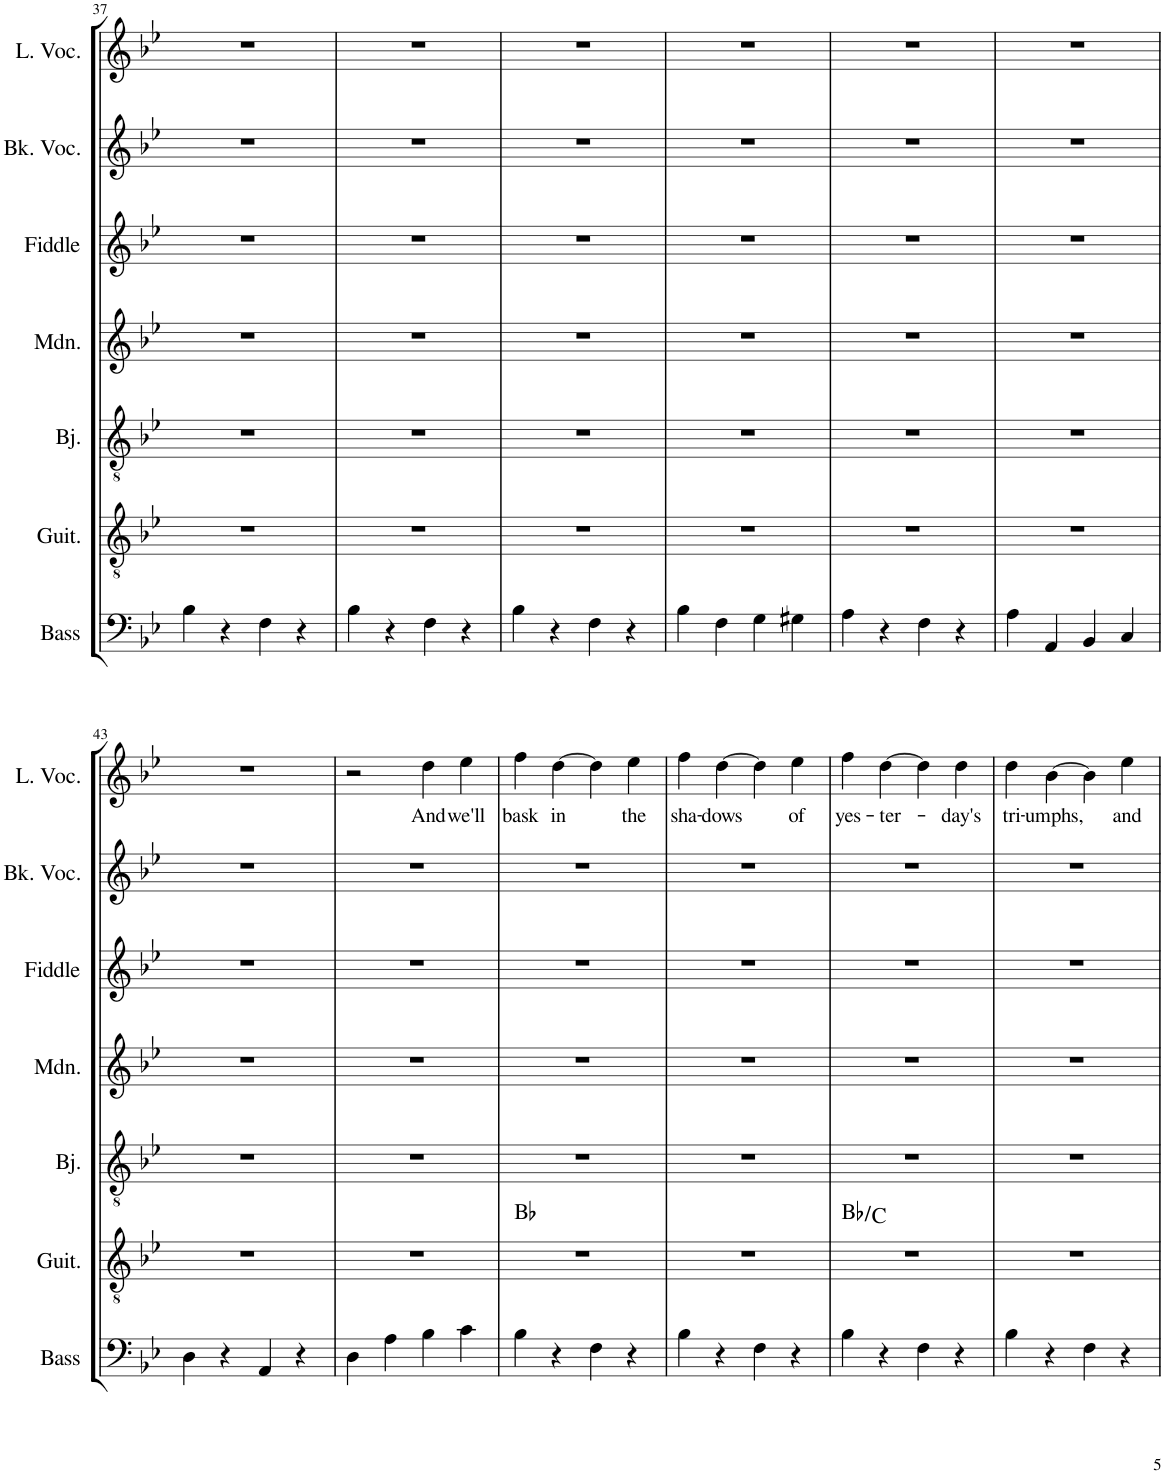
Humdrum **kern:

**kern	**kern	**harte	**kern	**kern	**kern	**kern	**kern	**text
*part7	*part6	*part6	*part5	*part4	*part3	*part2	*part1	*part1
*staff7	*staff6	*	*staff5	*staff4	*staff3	*staff2	*staff1	*staff1
*I"Bass	*I"Guitar	*	*I"Banjo	*I"Mandolin	*I"Fiddle	*I"Backing Vocals	*I"Lead Vocals	*
*I'Bass	*I'Guit.	*	*I'Bj.	*I'Mdn.	*I'Fiddle	*I'Bk. Voc.	*I'L. Voc.	*
!!LO:PB:g=z
*clefF4	*clefGv2	*	*clefGv2	*clefG2	*clefG2	*clefG2	*clefG2	*
*Trd7c12	*	*	*Trd7c12	*	*	*	*	*
*k[b-e-]	*k[b-e-]	*	*k[b-e-]	*k[b-e-]	*k[b-e-]	*k[b-e-]	*k[b-e-]	*
*M2/2	*M2/2	*	*M2/2	*M2/2	*M2/2	*M2/2	*M2/2	*
*met(c|)	*met(c|)	*	*met(c|)	*met(c|)	*met(c|)	*met(c|)	*met(c|)	*
=37	=37	=37	=37	=37	=37	=37	=37	=37
4B-\	1r	.	1r	1r	1r	1r	1r	.
4r	.	.	.	.	.	.	.	.
4F\	.	.	.	.	.	.	.	.
4r	.	.	.	.	.	.	.	.
=38	=38	=38	=38	=38	=38	=38	=38	=38
4B-\	1r	.	1r	1r	1r	1r	1r	.
4r	.	.	.	.	.	.	.	.
4F\	.	.	.	.	.	.	.	.
4r	.	.	.	.	.	.	.	.
=39	=39	=39	=39	=39	=39	=39	=39	=39
4B-\	1r	.	1r	1r	1r	1r	1r	.
4r	.	.	.	.	.	.	.	.
4F\	.	.	.	.	.	.	.	.
4r	.	.	.	.	.	.	.	.
=40	=40	=40	=40	=40	=40	=40	=40	=40
4B-\	1r	.	1r	1r	1r	1r	1r	.
4F\	.	.	.	.	.	.	.	.
4G\	.	.	.	.	.	.	.	.
4G#X\	.	.	.	.	.	.	.	.
=41	=41	=41	=41	=41	=41	=41	=41	=41
4A\	1r	.	1r	1r	1r	1r	1r	.
4r	.	.	.	.	.	.	.	.
4F\	.	.	.	.	.	.	.	.
4r	.	.	.	.	.	.	.	.
=42	=42	=42	=42	=42	=42	=42	=42	=42
4A\	1r	.	1r	1r	1r	1r	1r	.
4AA/	.	.	.	.	.	.	.	.
4BB-/	.	.	.	.	.	.	.	.
4C/	.	.	.	.	.	.	.	.
!!LO:LB:g=z
=43	=43	=43	=43	=43	=43	=43	=43	=43
4D\	1r	.	1r	1r	1r	1r	1r	.
4r	.	.	.	.	.	.	.	.
4AA/	.	.	.	.	.	.	.	.
4r	.	.	.	.	.	.	.	.
=44	=44	=44	=44	=44	=44	=44	=44	=44
4D\	1r	.	1r	1r	1r	1r	2r	.
4A\	.	.	.	.	.	.	.	.
!	!	!	!	!	!	!	!	!LO:LY:b
4B-\	.	.	.	.	.	.	4dd\	And
!	!	!	!	!	!	!	!	!LO:LY:b
4c\	.	.	.	.	.	.	4ee-\	we'll
=45	=45	=45	=45	=45	=45	=45	=45	=45
!	!	!	!	!	!	!	!	!LO:LY:b
4B-\	1r	Bb:maj	1r	1r	1r	1r	4ff\	bask
!	!	!	!	!	!	!	!	!LO:LY:b
4r	.	.	.	.	.	.	[4dd\	in
4F\	.	.	.	.	.	.	4dd\]	.
!	!	!	!	!	!	!	!	!LO:LY:b
4r	.	.	.	.	.	.	4ee-\	the
=46	=46	=46	=46	=46	=46	=46	=46	=46
!	!	!	!	!	!	!	!	!LO:LY:b
4B-\	1r	.	1r	1r	1r	1r	4ff\	sha-
!	!	!	!	!	!	!	!	!LO:LY:b
4r	.	.	.	.	.	.	[4dd\	-dows
4F\	.	.	.	.	.	.	4dd\]	.
!	!	!	!	!	!	!	!	!LO:LY:b
4r	.	.	.	.	.	.	4ee-\	of
=47	=47	=47	=47	=47	=47	=47	=47	=47
!	!	!	!	!	!	!	!	!LO:LY:b
4B-\	1r	Bb:maj/2	1r	1r	1r	1r	4ff\	yes-
!	!	!	!	!	!	!	!	!LO:LY:b
4r	.	.	.	.	.	.	[4dd\	-ter-
4F\	.	.	.	.	.	.	4dd\]	.
!	!	!	!	!	!	!	!	!LO:LY:b
4r	.	.	.	.	.	.	4dd\	-day's
=48	=48	=48	=48	=48	=48	=48	=48	=48
!	!	!	!	!	!	!	!	!LO:LY:b
4B-\	1r	.	1r	1r	1r	1r	4dd\	tri-
!	!	!	!	!	!	!	!	!LO:LY:b
4r	.	.	.	.	.	.	[4b-\	-umphs,
4F\	.	.	.	.	.	.	4b-\]	.
!	!	!	!	!	!	!	!	!LO:LY:b
4r	.	.	.	.	.	.	4ee-\	and
=	=	=	=	=	=	=	=	=
*-	*-	*-	*-	*-	*-	*-	*-	*-
